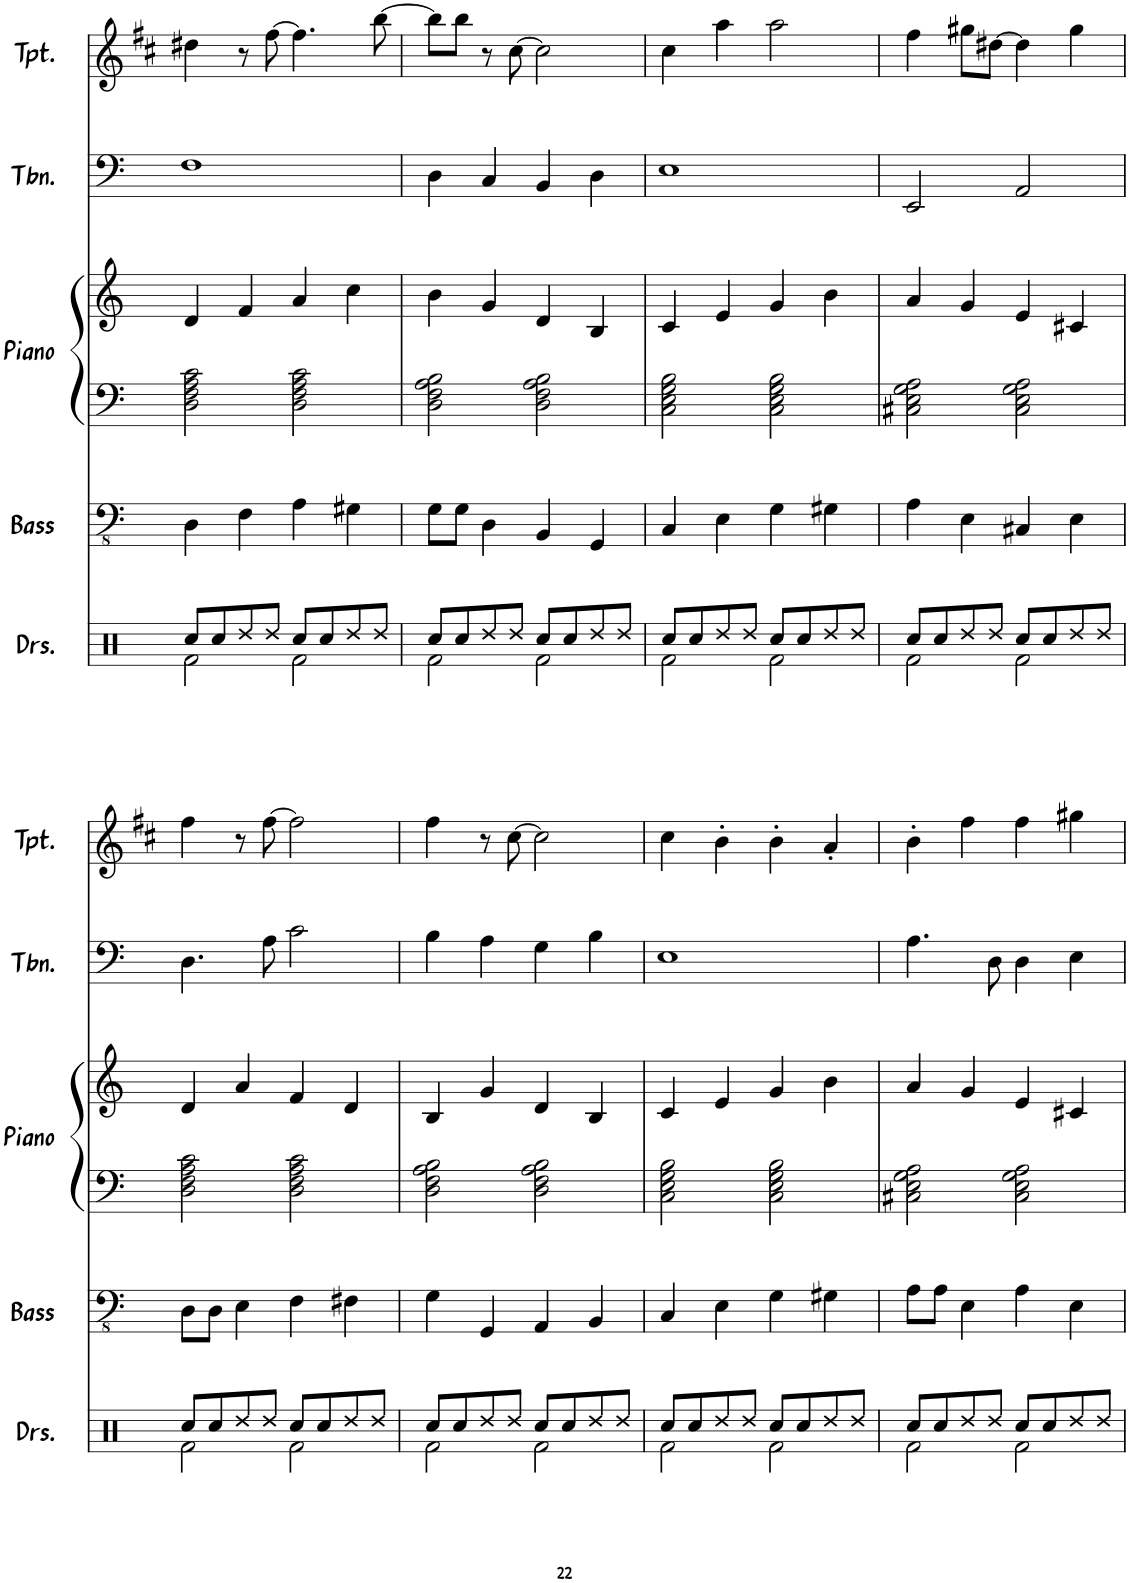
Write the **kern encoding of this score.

**kern	**kern	**kern	**kern	**kern	**kern
*part5	*part4	*part3	*part3	*part2	*part1
*staff6	*staff5	*staff4	*staff3	*staff2	*staff1
*I"Drumset	*I"Bass	*I"Piano	*	*I"Trombone	*I"Trumpet
*I'Drs.	*I'Bass	*I'Piano	*	*I'Tbn.	*I'Tpt.
!!LO:PB:g=z
*clefX	*clefFv4	*clefF4	*clefG2	*clefF4	*clefG2
*	*	*	*	*	*Trd1c2
*k[]	*k[]	*k[]	*k[]	*k[]	*k[f#c#]
*M4/4	*M4/4	*M4/4	*M4/4	*M4/4	*M4/4
=165	=165	=165	=165	=165	=165
*^	*	*	*	*	*
8Rcc/L	2Rf\	4DD\	2D\ 2F\ 2A\ 2c\	4d/	1F	4dd#X\
8Rcc/	.	.	.	.	.	.
8Rdd/	.	4FF\	.	4f/	.	8r
8Rdd/J	.	.	.	.	.	[8ff#\
8Rcc/L	2Rf\	4AA\	2D\ 2F\ 2A\ 2c\	4a/	.	4.ff#\]
8Rcc/	.	.	.	.	.	.
8Rdd/	.	4GG#X\	.	4cc\	.	.
8Rdd/J	.	.	.	.	.	[8bb\
=166	=166	=166	=166	=166	=166	=166
8Rcc/L	2Rf\	8GG\L	2D\ 2F\ 2A\ 2B\	4b\	4D\	8bb\L]
8Rcc/	.	8GG\J	.	.	.	8bb\J
8Rdd/	.	4DD\	.	4g/	4C/	8r
8Rdd/J	.	.	.	.	.	[8cc#\
8Rcc/L	2Rf\	4BBB/	2D\ 2F\ 2A\ 2B\	4d/	4BB/	2cc#\]
8Rcc/	.	.	.	.	.	.
8Rdd/	.	4GGG/	.	4B/	4D\	.
8Rdd/J	.	.	.	.	.	.
=167	=167	=167	=167	=167	=167	=167
8Rcc/L	2Rf\	4CC/	2C\ 2E\ 2G\ 2B\	4c/	1E	4cc#\
8Rcc/	.	.	.	.	.	.
8Rdd/	.	4EE\	.	4e/	.	4aa\
8Rdd/J	.	.	.	.	.	.
8Rcc/L	2Rf\	4GG\	2C\ 2E\ 2G\ 2B\	4g/	.	2aa\
8Rcc/	.	.	.	.	.	.
8Rdd/	.	4GG#X\	.	4b\	.	.
8Rdd/J	.	.	.	.	.	.
=168	=168	=168	=168	=168	=168	=168
8Rcc/L	2Rf\	4AA\	2C#X\ 2E\ 2G\ 2A\	4a/	2EE/	4ff#\
8Rcc/	.	.	.	.	.	.
8Rdd/	.	4EE\	.	4g/	.	8gg#X\L
8Rdd/J	.	.	.	.	.	[8dd#X\J
8Rcc/L	2Rf\	4CC#X/	2C#\ 2E\ 2G\ 2A\	4e/	2AA/	4dd#\]
8Rcc/	.	.	.	.	.	.
8Rdd/	.	4EE\	.	4c#X/	.	4gg#\
8Rdd/J	.	.	.	.	.	.
!!LO:LB:g=z
=169	=169	=169	=169	=169	=169	=169
8Rcc/L	2Rf\	8DD\L	2D\ 2F\ 2A\ 2c\	4d/	4.D\	4ff#\
8Rcc/	.	8DD\J	.	.	.	.
8Rdd/	.	4EE\	.	4a/	.	8r
8Rdd/J	.	.	.	.	8A\	[8ff#\
8Rcc/L	2Rf\	4FF\	2D\ 2F\ 2A\ 2c\	4f/	2c\	2ff#\]
8Rcc/	.	.	.	.	.	.
8Rdd/	.	4FF#X\	.	4d/	.	.
8Rdd/J	.	.	.	.	.	.
=170	=170	=170	=170	=170	=170	=170
8Rcc/L	2Rf\	4GG\	2D\ 2F\ 2A\ 2B\	4B/	4B\	4ff#\
8Rcc/	.	.	.	.	.	.
8Rdd/	.	4GGG/	.	4g/	4A\	8r
8Rdd/J	.	.	.	.	.	[8cc#\
8Rcc/L	2Rf\	4AAA/	2D\ 2F\ 2A\ 2B\	4d/	4G\	2cc#\]
8Rcc/	.	.	.	.	.	.
8Rdd/	.	4BBB/	.	4B/	4B\	.
8Rdd/J	.	.	.	.	.	.
=171	=171	=171	=171	=171	=171	=171
8Rcc/L	2Rf\	4CC/	2C\ 2E\ 2G\ 2B\	4c/	1E	4cc#\
8Rcc/	.	.	.	.	.	.
8Rdd/	.	4EE\	.	4e/	.	4b'\
8Rdd/J	.	.	.	.	.	.
8Rcc/L	2Rf\	4GG\	2C\ 2E\ 2G\ 2B\	4g/	.	4b'\
8Rcc/	.	.	.	.	.	.
8Rdd/	.	4GG#X\	.	4b\	.	4a'/
8Rdd/J	.	.	.	.	.	.
=172	=172	=172	=172	=172	=172	=172
8Rcc/L	2Rf\	8AA\L	2C#X\ 2E\ 2G\ 2A\	4a/	4.A\	4b'\
8Rcc/	.	8AA\J	.	.	.	.
8Rdd/	.	4EE\	.	4g/	.	4ff#\
8Rdd/J	.	.	.	.	8D\	.
8Rcc/L	2Rf\	4AA\	2C#\ 2E\ 2G\ 2A\	4e/	4D\	4ff#\
8Rcc/	.	.	.	.	.	.
8Rdd/	.	4EE\	.	4c#X/	4E\	4gg#X\
8Rdd/J	.	.	.	.	.	.
*v	*v	*	*	*	*	*
=	=	=	=	=	=
*-	*-	*-	*-	*-	*-
